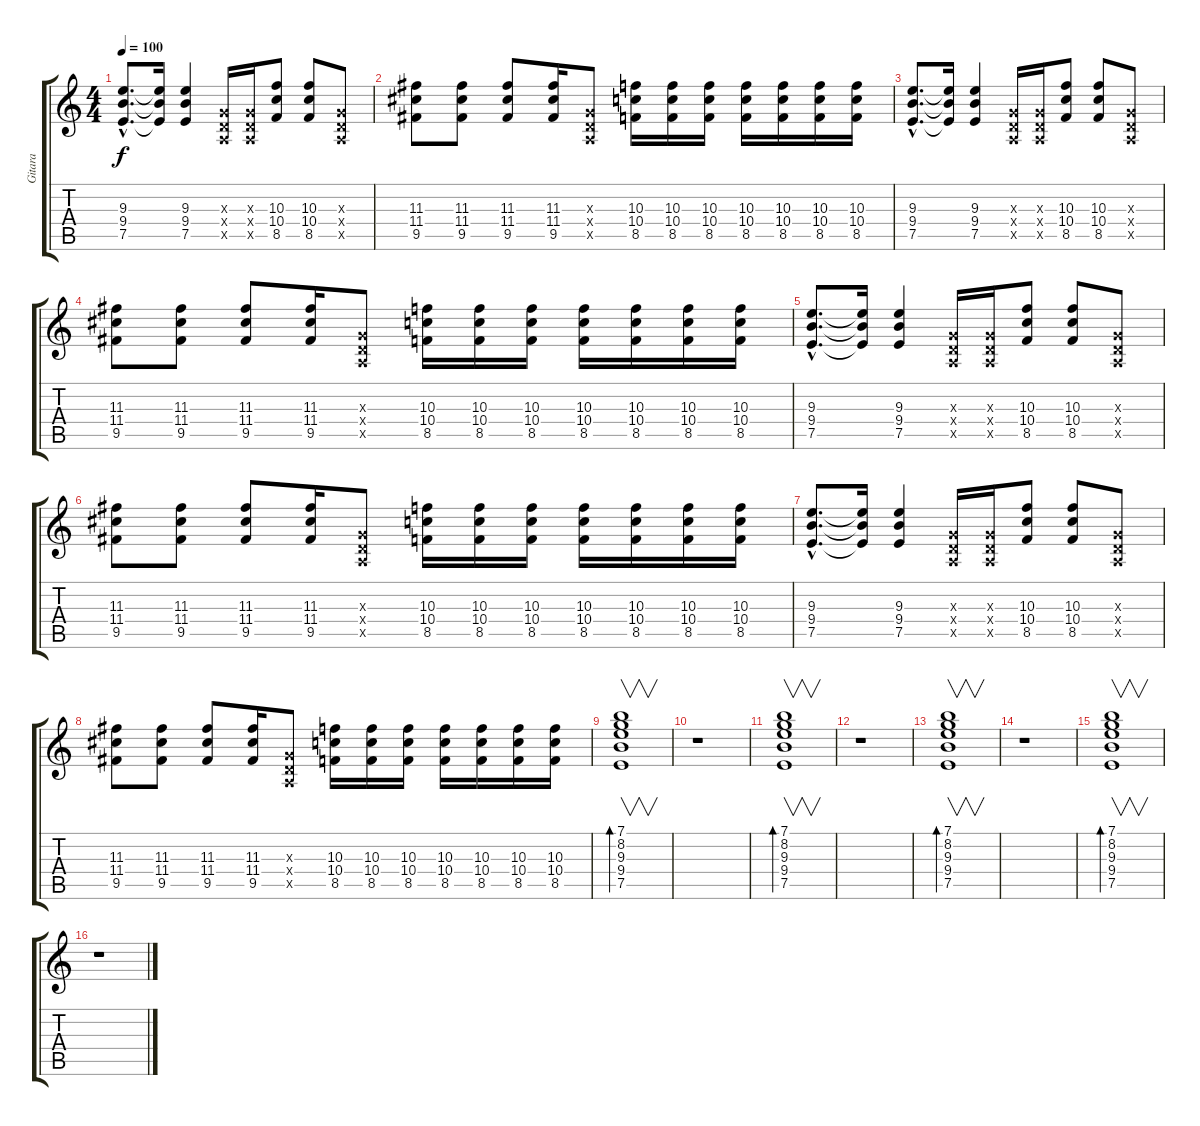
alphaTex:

\track ("Gitara" "Gitara") {instrument overdrivenguitar}
\staff {score tabs}
\tuning (E4 B3 G3 D3 A2 E2) {hide}
\ts (4 4)
\tempo 100
\clef g2
\ks c
(9.3{hac} 9.4{hac} 7.5{hac}).8{d dy f} (9.3{t} 9.4{t} 7.5{t}).16 (9.3 9.4 7.5).4 (0.3{x} 0.4{x} 0.5{x}).16 (0.3{x} 0.4{x} 0.5{x}).16 (10.3 10.4 8.5).8 (10.3 10.4 8.5).8 (0.3{x} 0.4{x} 0.5{x}).8 |
(11.3 11.4 9.5).8 (11.3 11.4 9.5).8 (11.3 11.4 9.5).8 (11.3 11.4 9.5).16 (0.3{x} 0.4{x} 0.5{x}).8 (10.3 10.4 8.5).16 (10.3 10.4 8.5).16 (10.3 10.4 8.5).16 (10.3 10.4 8.5).16 (10.3 10.4 8.5).16 (10.3 10.4 8.5).16 (10.3 10.4 8.5).16 |
(9.3{hac} 9.4{hac} 7.5{hac}).8{d} (9.3{t} 9.4{t} 7.5{t}).16 (9.3 9.4 7.5).4 (0.3{x} 0.4{x} 0.5{x}).16 (0.3{x} 0.4{x} 0.5{x}).16 (10.3 10.4 8.5).8 (10.3 10.4 8.5).8 (0.3{x} 0.4{x} 0.5{x}).8 |
(11.3 11.4 9.5).8 (11.3 11.4 9.5).8 (11.3 11.4 9.5).8 (11.3 11.4 9.5).16 (0.3{x} 0.4{x} 0.5{x}).8 (10.3 10.4 8.5).16 (10.3 10.4 8.5).16 (10.3 10.4 8.5).16 (10.3 10.4 8.5).16 (10.3 10.4 8.5).16 (10.3 10.4 8.5).16 (10.3 10.4 8.5).16 |
(9.3{hac} 9.4{hac} 7.5{hac}).8{d} (9.3{t} 9.4{t} 7.5{t}).16 (9.3 9.4 7.5).4 (0.3{x} 0.4{x} 0.5{x}).16 (0.3{x} 0.4{x} 0.5{x}).16 (10.3 10.4 8.5).8 (10.3 10.4 8.5).8 (0.3{x} 0.4{x} 0.5{x}).8 |
(11.3 11.4 9.5).8 (11.3 11.4 9.5).8 (11.3 11.4 9.5).8 (11.3 11.4 9.5).16 (0.3{x} 0.4{x} 0.5{x}).8 (10.3 10.4 8.5).16 (10.3 10.4 8.5).16 (10.3 10.4 8.5).16 (10.3 10.4 8.5).16 (10.3 10.4 8.5).16 (10.3 10.4 8.5).16 (10.3 10.4 8.5).16 |
(9.3{hac} 9.4{hac} 7.5{hac}).8{d} (9.3{t} 9.4{t} 7.5{t}).16 (9.3 9.4 7.5).4 (0.3{x} 0.4{x} 0.5{x}).16 (0.3{x} 0.4{x} 0.5{x}).16 (10.3 10.4 8.5).8 (10.3 10.4 8.5).8 (0.3{x} 0.4{x} 0.5{x}).8 |
(11.3 11.4 9.5).8 (11.3 11.4 9.5).8 (11.3 11.4 9.5).8 (11.3 11.4 9.5).16 (0.3{x} 0.4{x} 0.5{x}).8 (10.3 10.4 8.5).16 (10.3 10.4 8.5).16 (10.3 10.4 8.5).16 (10.3 10.4 8.5).16 (10.3 10.4 8.5).16 (10.3 10.4 8.5).16 (10.3 10.4 8.5).16 |
(7.1 8.2 9.3 9.4 7.5).1{v bd 120} |
r.1 |
(7.1 8.2 9.3 9.4 7.5).1{v bd 120} |
r.1 |
(7.1 8.2 9.3 9.4 7.5).1{v bd 120} |
r.1 |
(7.1 8.2 9.3 9.4 7.5).1{v bd 120} |
r.1
